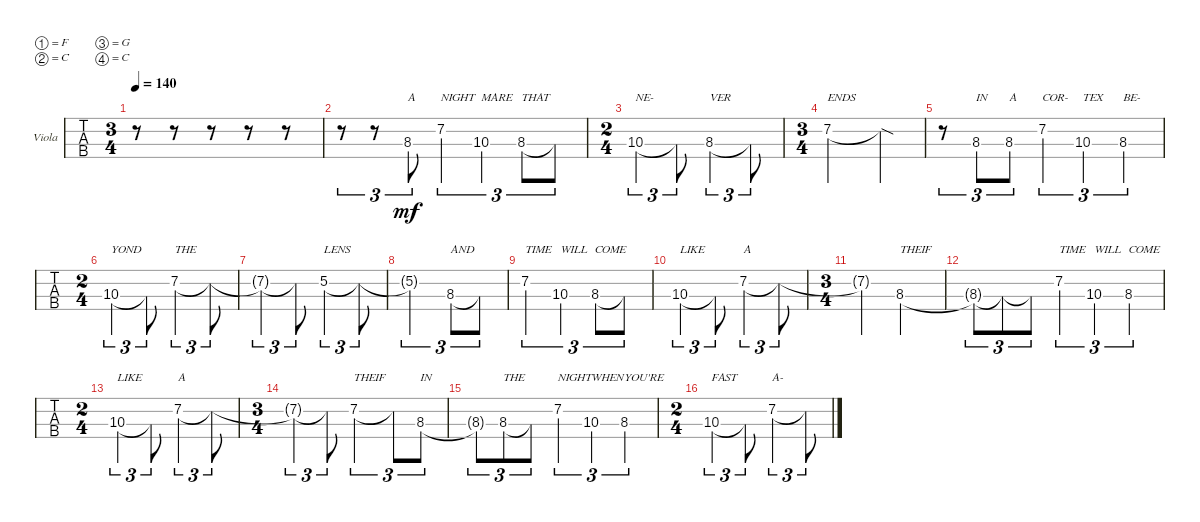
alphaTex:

\defaultSystemsLayout 4
\bracketExtendMode groupsimilarinstruments
\firstSystemTrackNameOrientation horizontal
\otherSystemsTrackNameOrientation horizontal
\track ("Tommy Vocals" "Viola") {instrument viola}
\staff {tabs}
\tuning (F4 C4 G3 C3)
\ts (3 4)
\tempo 140
\clef c3
\ks c
r.8{dy mf} r.8 r.8 r.8 r.8 |
r.8{tu (3 2)} r.8{tu (3 2)} 8.3.8{tu (3 2) txt "A"} 7.2.4{tu (3 2) txt "NIGHT"} 10.3.4{tu (3 2) txt "MARE"} 8.3.8{tu (3 2) txt "THAT"} 8.3{t}.8{tu (3 2)} |
\ts (2 4)
10.3.4{tu (3 2) txt "NE-"} 10.3{t}.8{tu (3 2)} 8.3.4{tu (3 2) txt "VER"} 8.3{t}.8{tu (3 2)} |
\ts (3 4)
7.2.2{txt "ENDS"} 7.2{sod t}.4 |
r.8{tu (3 2)} 8.3.8{tu (3 2) txt "IN"} 8.3.8{tu (3 2) txt "A"} 7.2.4{tu (3 2) txt "COR-"} 10.3.4{tu (3 2) txt "TEX"} 8.3.4{tu (3 2) txt "BE-"} |
\ts (2 4)
10.3.4{tu (3 2) txt "YOND"} 10.3{t}.8{tu (3 2)} 7.2.4{tu (3 2) txt "THE"} 7.2{t}.8{tu (3 2)} |
7.2{t}.4{tu (3 2)} 7.2{t}.8{tu (3 2)} 5.2.4{tu (3 2) txt "LENS"} 5.2{t}.8{tu (3 2)} |
5.2{t}.2{tu (3 2)} 8.3.8{tu (3 2) txt "AND"} 8.3{t}.8{tu (3 2)} |
7.2.4{tu (3 2) txt "TIME"} 10.3.4{tu (3 2) txt "WILL"} 8.3.8{tu (3 2) txt "COME"} 8.3{t}.8{tu (3 2)} |
10.3.4{tu (3 2) txt "LIKE"} 10.3{t}.8{tu (3 2)} 7.2.4{tu (3 2) txt "A"} 7.2{t}.8{tu (3 2)} |
\ts (3 4)
7.2{t}.4 8.3.2{txt "THEIF"} |
8.3{t}.8{tu (3 2)} 8.3{t}.8{tu (3 2)} 8.3{t}.8{tu (3 2)} 7.2.4{tu (3 2) txt "TIME"} 10.3.4{tu (3 2) txt "WILL"} 8.3.4{tu (3 2) txt "COME"} |
\ts (2 4)
10.3.4{tu (3 2) txt "LIKE"} 10.3{t}.8{tu (3 2)} 7.2.4{tu (3 2) txt "A"} 7.2{t}.8{tu (3 2)} |
\ts (3 4)
7.2{t}.4{tu (3 2)} 7.2{t}.8{tu (3 2)} 7.2.2{tu (3 2) txt "THEIF"} 7.2{t}.8{tu (3 2)} 8.3.8{tu (3 2) txt "IN"} |
8.3{t}.8{tu (3 2)} 8.3.8{tu (3 2) txt "THE"} 8.3{t}.8{tu (3 2)} 7.2.4{tu (3 2) txt "NIGHT"} 10.3.4{tu (3 2) txt "WHEN"} 8.3.4{tu (3 2) txt "YOU'RE"} |
\ts (2 4)
10.3.4{tu (3 2) txt "FAST"} 10.3{t}.8{tu (3 2)} 7.2.4{tu (3 2) txt "A-"} 7.2{t}.8{tu (3 2)}
